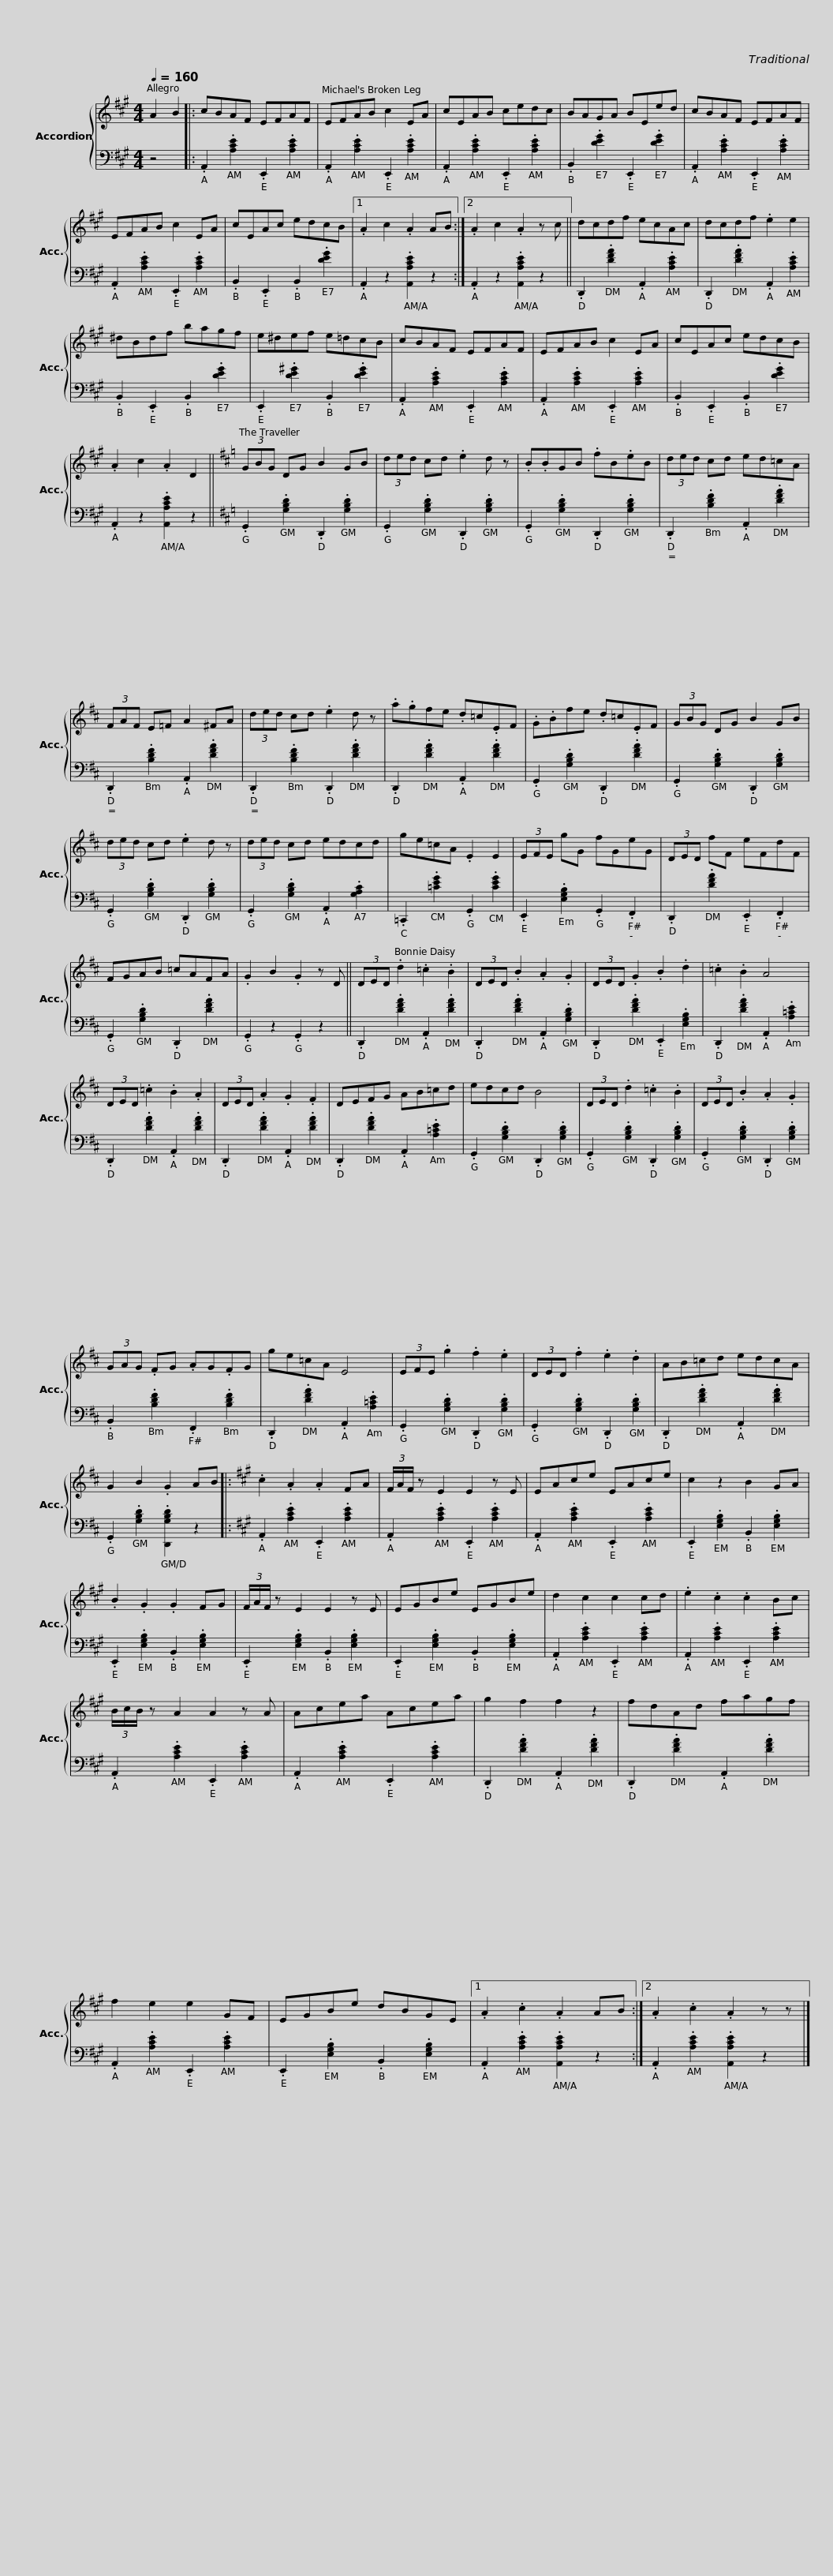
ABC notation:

X:1
%%score { 1 | 2 }
L:1/8
Q:1/4=160
M:4/4
I:linebreak $
K:A
V:1 treble
V:2 bass
V:1
 A2 B2 |: cBAF EFAF | EFAB c2 EA | cEAB cedc | BAGA BEed | %5
 cBAF EFAF |$ EFAB c2 EA | cEAc edcB |1 .A2 c2 .A2 AB :|2 .A2 c2 .A2 z c || %10
 dcdf ecAc | dcdf .e2 e2 |$ ^dBdf bagf | e^def e=dcB | cBAF EFAF | %15
 EFAB c2 EA | cEAc edcB |$ .A2 c2 .A2 D2 ||[K:D] (3GBG DG B2 GB | (3ded cd .e2 d z | %20
 .B.BGB .fB.eB | (3ded cd ed=cA |$ (3FAF E=F A2 ^FA | (3ded cd .e2 d z | .a.gfe .d=c.EF | %25
 .G.Bfe .d=c.EF | (3GBG DG B2 GB |$ (3ded cd .e2 d z | (3ded cd edcd | ge=cA .E2 E2 | %30
 (3EFE gG fGeG | (3DED fF eFdF |$ FGAB =cAFA | .G2 B2 .G2 z D || (3DED .d2 .=c2 .B2 | %35
 (3DED .B2 .A2 .G2 | (3DED .G2 .B2 .d2 | .=c2 .B2 A4 |$ (3DED .=c2 .B2 .A2 | (3DED .A2 .G2 .F2 | %40
 DEFG AB=cd | edcd B4 | (3DED .d2 .=c2 .B2 | (3DED .B2 .A2 .G2 |$ (3GAG .FG .AG.FG | %45
 ge=cA E4 | (3EFE .g2 .f2 .e2 | (3DED .f2 .e2 .d2 | AB=cd edcA |$ G2 B2 .G2 AB |: %50
[K:A] .c2 .A2 .A2 FA | (3F/A/F/ z E2 E2 z E | EAce EAce | c2 z2 B2 GA |$ .B2 .G2 .G2 FG | %55
 (3F/A/F/ z E2 E2 z E | EGBe EGBe | d2 c2 c2 cd | .e2 .c2 .c2 Bc | (3B/c/B/ z A2 A2 z A |$ %60
 Acea Acea | g2 f2 f2 z2 | fdAd fagf | f2 e2 e2 GF | EGBe dBGE |1 %65
 .A2 .c2 .A2 AB :|2$ .A2 .c2 .A2 z z |] %67
V:2
 z4 |: .A,,2 .[A,CE]2 .E,,2 .[A,CE]2 | .A,,2 .[A,CE]2 .E,,2 .[A,CE]2 | .A,,2 .[A,CE]2 .E,,2 .[A,CE]2 | .B,,2 .[DEG]2 .E,,2 .[DEG]2 | %5
 .A,,2 .[A,CE]2 .E,,2 .[A,CE]2 |$ .A,,2 .[A,CE]2 .E,,2 .[A,CE]2 | .B,,2 .E,,2 .B,,2 .[DEG]2 |1 .A,,2 z2 .[A,,A,CE]2 z2 :|2 .A,,2 z2 .[A,,A,CE]2 z2 || %10
 .D,,2 .[DFA]2 .A,,2 .[A,CE]2 | .D,,2 .[DFA]2 .A,,2 .[A,CE]2 |$ .B,,2 .E,,2 .B,,2 .[DEG]2 | .E,,2 .[DE^G]2 .B,,2 .[DEG]2 | .A,,2 .[A,CE]2 .E,,2 .[A,CE]2 | %15
 .A,,2 .[A,CE]2 .E,,2 .[A,CE]2 | .B,,2 .E,,2 .B,,2 .[DEG]2 |$ .A,,2 z2 .[A,,A,CE]2 z2 ||[K:D] .G,,2 .[G,B,D]2 .D,,2 .[G,B,D]2 | .G,,2 .[G,B,D]2 .D,,2 .[G,B,D]2 | %20
 .G,,2 .[G,B,D]2 .D,,2 .[G,B,D]2 | .D,,2 .[B,DF]2 .A,,2 .[DFA]2 |$ .D,,2 .[B,DF]2 .A,,2 .[DFA]2 | .D,,2 .[B,DF]2 .D,,2 .[DFA]2 | .D,,2 .[DFA]2 .A,,2 .[DFA]2 | %25
 .G,,2 .[G,B,D]2 .D,,2 .[DFA]2 | .G,,2 .[G,B,D]2 .D,,2 .[G,B,D]2 |$ .G,,2 .[G,B,D]2 .D,,2 .[G,B,D]2 | .G,,2 .[G,B,D]2 .A,,2 .[G,A,C]2 | .=C,,2 .[=CEG]2 .G,,2 .[CEG]2 | %30
 .E,,2 .[E,G,B,]2 .G,,2 .F,,2 | .D,,2 .[DFA]2 .E,,2 .F,,2 |$ .G,,2 .[G,B,D]2 .D,,2 .[DFA]2 | .G,,2 z2 .G,,2 z2 || .D,,2 .[DFA]2 .A,,2 .[DFA]2 | %35
 .D,,2 .[DFA]2 .A,,2 .[G,B,D]2 | .D,,2 .[DFA]2 .E,,2 .[E,G,B,]2 | .D,,2 .[DFA]2 .A,,2 .[A,=CE]2 |$ .D,,2 .[DFA]2 .A,,2 .[DFA]2 | .D,,2 .[DFA]2 .A,,2 .[DFA]2 | %40
 .D,,2 .[DFA]2 .A,,2 .[A,=CE]2 | .G,,2 .[G,B,D]2 .D,,2 .[G,B,D]2 | .G,,2 .[G,B,D]2 .D,,2 .[G,B,D]2 | .G,,2 .[G,B,D]2 .D,,2 .[G,B,D]2 |$ .B,,2 .[B,DF]2 .F,,2 .[B,DF]2 | %45
 .D,,2 .[DFA]2 .A,,2 .[A,=CE]2 | .G,,2 .[G,B,D]2 .D,,2 .[G,B,D]2 | .G,,2 .[G,B,D]2 .D,,2 .[G,B,D]2 | .D,,2 .[DFA]2 .A,,2 .[DFA]2 |$ .G,,2 .[G,B,D]2 .[D,,G,B,D]2 z2 |: %50
[K:A] .A,,2 .[A,CE]2 .E,,2 .[A,CE]2 | .A,,2 .[A,CE]2 .E,,2 .[A,CE]2 | .A,,2 .[A,CE]2 .E,,2 .[A,CE]2 | .E,,2 .[E,G,B,]2 .B,,2 .[E,G,B,]2 |$ .E,,2 .[E,G,B,]2 .B,,2 .[E,G,B,]2 | %55
 .E,,2 .[E,G,B,]2 .B,,2 .[E,G,B,]2 | .E,,2 .[E,G,B,]2 .B,,2 .[E,G,B,]2 | .A,,2 .[A,CE]2 .E,,2 .[A,CE]2 | .A,,2 .[A,CE]2 .E,,2 .[A,CE]2 | .A,,2 .[A,CE]2 .E,,2 .[A,CE]2 |$ %60
 .A,,2 .[A,CE]2 .E,,2 .[A,CE]2 | .D,,2 .[DFA]2 .A,,2 .[DFA]2 | .D,,2 .[DFA]2 .A,,2 .[DFA]2 | .A,,2 .[A,CE]2 .E,,2 .[A,CE]2 | .E,,2 .[E,G,B,]2 .B,,2 .[E,G,B,]2 |1 %65
 .A,,2 .[A,CE]2 .[A,,A,CE]2 z2 :|2$ .A,,2 .[A,CE]2 .[A,,A,CE]2 z2 |] %67
